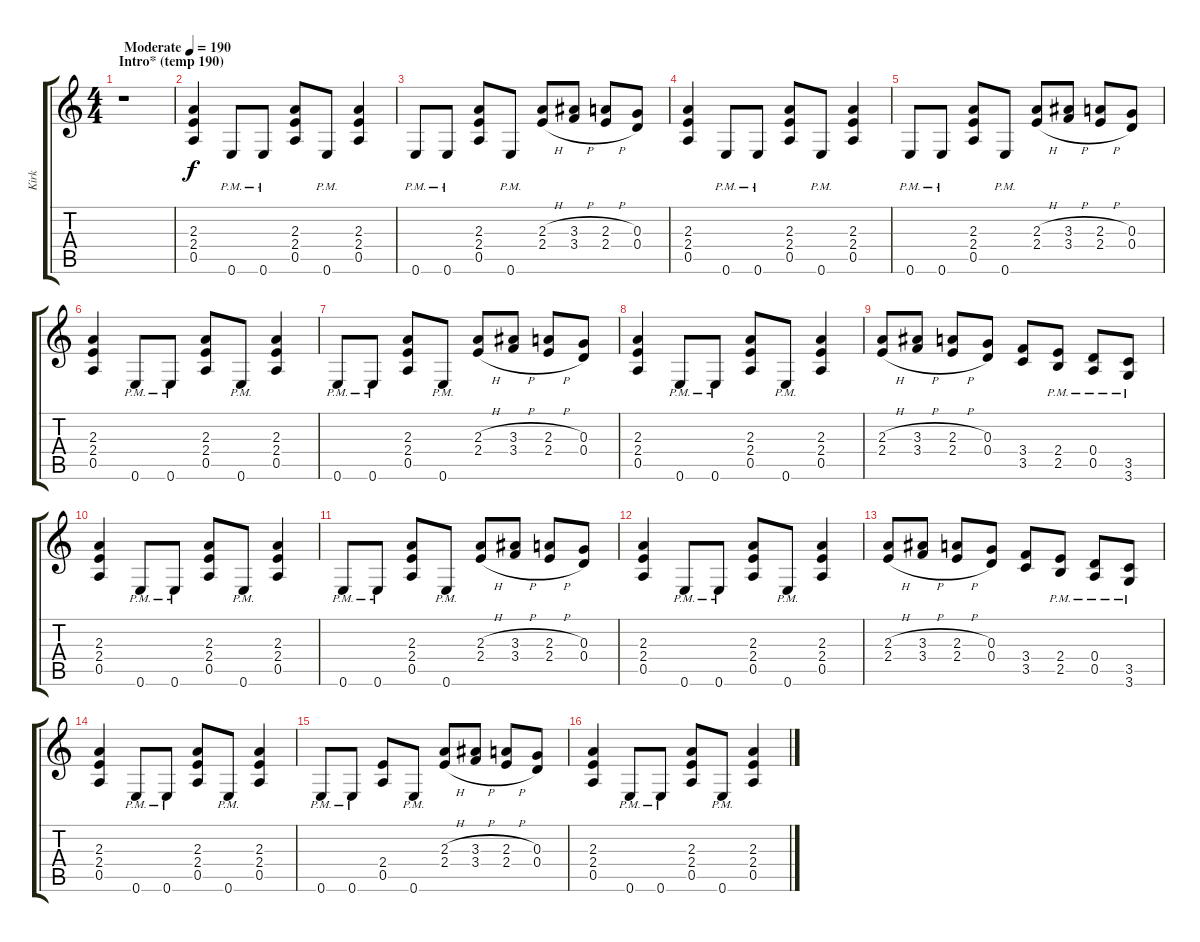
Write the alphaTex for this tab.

\track ("Kirk" "Kirk") {instrument overdrivenguitar}
\staff {score tabs}
\tuning (E4 B3 G3 D3 A2 E2) {hide}
\ts (4 4)
\section ("" "Intro* (temp 190)")
\tempo (190 "Moderate")
\clef g2
\ks c
r.1{dy f instrument overdrivenguitar} |
(2.3 2.4 0.5).4 0.6{pm}.8 0.6{pm}.8 (2.3 2.4 0.5).8 0.6{pm}.8 (2.3 2.4 0.5).4 |
0.6{pm}.8 0.6{pm}.8 (2.3 2.4 0.5).8 0.6{pm}.8 (2.3{h} 2.4{h}).8 (3.3{h} 3.4{h}).8 (2.3{h} 2.4{h}).8 (0.3 0.4).8 |
(2.3 2.4 0.5).4 0.6{pm}.8 0.6{pm}.8 (2.3 2.4 0.5).8 0.6{pm}.8 (2.3 2.4 0.5).4 |
0.6{pm}.8 0.6{pm}.8 (2.3 2.4 0.5).8 0.6{pm}.8 (2.3{h} 2.4{h}).8 (3.3{h} 3.4{h}).8 (2.3{h} 2.4{h}).8 (0.3 0.4).8 |
(2.3 2.4 0.5).4 0.6{pm}.8 0.6{pm}.8 (2.3 2.4 0.5).8 0.6{pm}.8 (2.3 2.4 0.5).4 |
0.6{pm}.8 0.6{pm}.8 (2.3 2.4 0.5).8 0.6{pm}.8 (2.3{h} 2.4{h}).8 (3.3{h} 3.4{h}).8 (2.3{h} 2.4{h}).8 (0.3 0.4).8 |
(2.3 2.4 0.5).4 0.6{pm}.8 0.6{pm}.8 (2.3 2.4 0.5).8 0.6{pm}.8 (2.3 2.4 0.5).4 |
(2.3{h} 2.4{h}).8 (3.3{h} 3.4{h}).8 (2.3{h} 2.4{h}).8 (0.3 0.4).8 (3.4 3.5).8 (2.4{pm} 2.5{pm}).8 (0.4{pm} 0.5{pm}).8 (3.5{pm} 3.6{pm}).8 |
(2.3 2.4 0.5).4 0.6{pm}.8 0.6{pm}.8 (2.3 2.4 0.5).8 0.6{pm}.8 (2.3 2.4 0.5).4 |
0.6{pm}.8 0.6{pm}.8 (2.3 2.4 0.5).8 0.6{pm}.8 (2.3{h} 2.4{h}).8 (3.3{h} 3.4{h}).8 (2.3{h} 2.4{h}).8 (0.3 0.4).8 |
(2.3 2.4 0.5).4 0.6{pm}.8 0.6{pm}.8 (2.3 2.4 0.5).8 0.6{pm}.8 (2.3 2.4 0.5).4 |
(2.3{h} 2.4{h}).8 (3.3{h} 3.4{h}).8 (2.3{h} 2.4{h}).8 (0.3 0.4).8 (3.4 3.5).8 (2.4{pm} 2.5{pm}).8 (0.4{pm} 0.5{pm}).8 (3.5{pm} 3.6{pm}).8 |
(2.3 2.4 0.5).4 0.6{pm}.8 0.6{pm}.8 (2.3 2.4 0.5).8 0.6{pm}.8 (2.3 2.4 0.5).4 |
0.6{pm}.8 0.6{pm}.8 (2.4 0.5).8 0.6{pm}.8 (2.3{h} 2.4{h}).8 (3.3{h} 3.4{h}).8 (2.3{h} 2.4{h}).8 (0.3 0.4).8 |
(2.3 2.4 0.5).4 0.6{pm}.8 0.6{pm}.8 (2.3 2.4 0.5).8 0.6{pm}.8 (2.3 2.4 0.5).4
